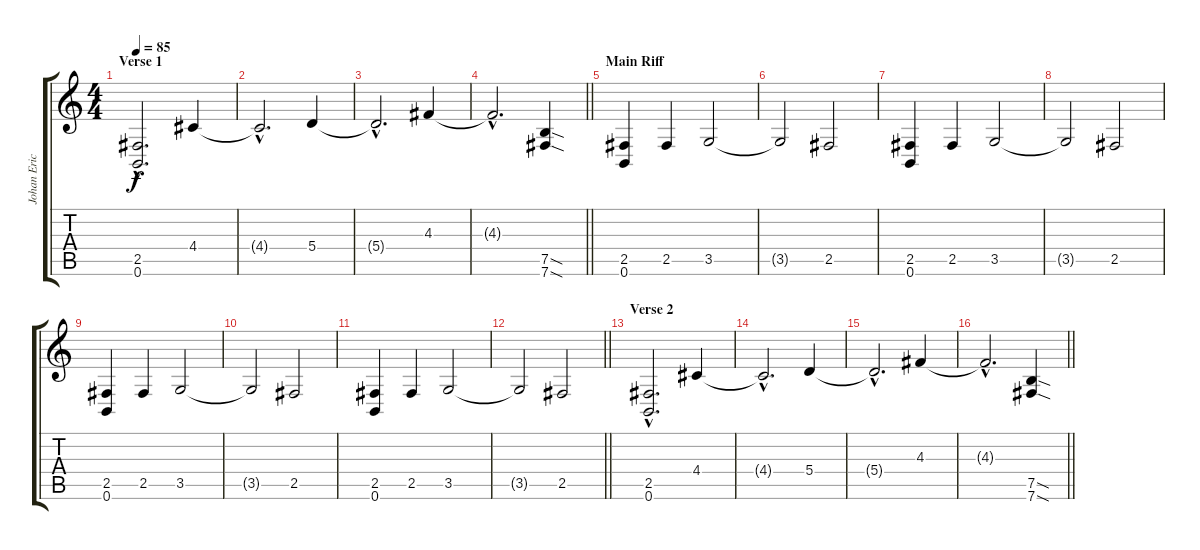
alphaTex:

\track ("Johan Ericson" "Johan Eric") {instrument distortionguitar}
\staff {score tabs}
\tuning (B3 Gb3 D3 A2 E2 B1) {hide}
\ts (4 4)
\section ("" "Verse 1")
\tempo 85
\clef g2
\ks c
(2.5{hac} 0.6{hac}).2{d dy f} 4.4.4 |
4.4{hac t}.2{d} 5.4.4 |
5.4{hac t}.2{d} 4.3.4 |
\barLineRight lightlight
4.3{hac t}.2{d} (7.5{sod} 7.6{sod}).4 |
\section ("" "Main Riff")
(2.5 0.6).4 2.5.4 3.5.2 |
3.5{t}.2 2.5.2 |
(2.5 0.6).4 2.5.4 3.5.2 |
3.5{t}.2 2.5.2 |
(2.5 0.6).4 2.5.4 3.5.2 |
3.5{t}.2 2.5.2 |
(2.5 0.6).4 2.5.4 3.5.2 |
\barLineRight lightlight
3.5{t}.2 2.5.2 |
\section ("" "Verse 2")
(2.5{hac} 0.6{hac}).2{d} 4.4.4 |
4.4{hac t}.2{d} 5.4.4 |
5.4{hac t}.2{d} 4.3.4 |
\barLineRight lightlight
4.3{hac t}.2{d} (7.5{sod} 7.6{sod}).4
